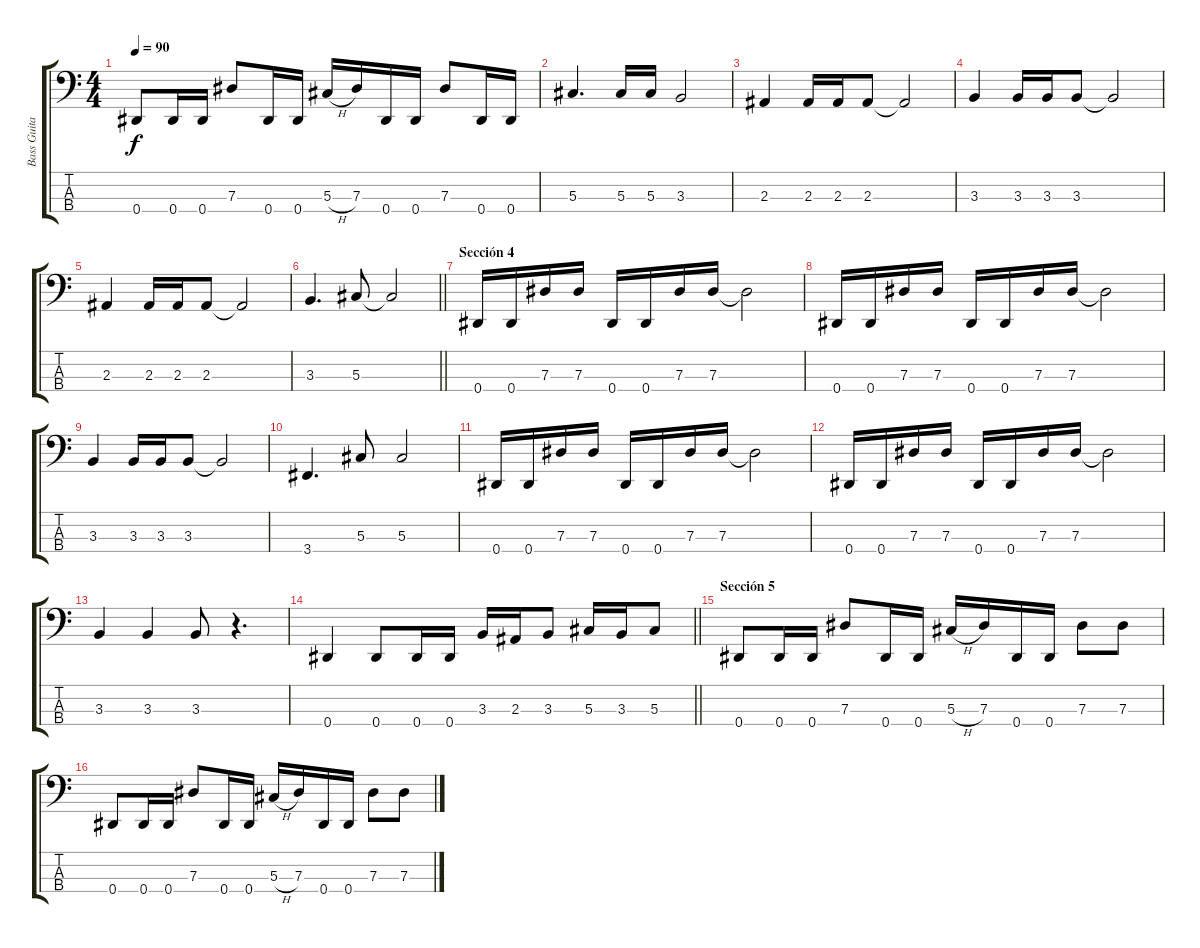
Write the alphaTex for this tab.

\track ("Bass Guitar" "Bass Guita") {instrument electricbassfinger}
\staff {score tabs}
\tuning (Gb2 Db2 Ab1 Eb1) {hide}
\ts (4 4)
\tempo 90
\clef f4
\ks c
0.4.8{dy f} 0.4.16 0.4.16 7.3.8 0.4.16 0.4.16 5.3{h}.16 7.3.16 0.4.16 0.4.16 7.3.8 0.4.16 0.4.16 |
5.3.4{d} 5.3.16 5.3.16 3.3.2 |
2.3.4 2.3.16 2.3.16 2.3.8 2.3{t}.2 |
3.3.4 3.3.16 3.3.16 3.3.8 3.3{t}.2 |
2.3.4 2.3.16 2.3.16 2.3.8 2.3{t}.2 |
\barLineRight lightlight
3.3.4{d} 5.3.8 5.3{t}.2 |
\section ("" "Sección 4")
0.4.16 0.4.16 7.3.16 7.3.16 0.4.16 0.4.16 7.3.16 7.3.16 7.3{t}.2 |
0.4.16 0.4.16 7.3.16 7.3.16 0.4.16 0.4.16 7.3.16 7.3.16 7.3{t}.2 |
3.3.4 3.3.16 3.3.16 3.3.8 3.3{t}.2 |
3.4.4{d} 5.3.8 5.3.2 |
0.4.16 0.4.16 7.3.16 7.3.16 0.4.16 0.4.16 7.3.16 7.3.16 7.3{t}.2 |
0.4.16 0.4.16 7.3.16 7.3.16 0.4.16 0.4.16 7.3.16 7.3.16 7.3{t}.2 |
3.3.4 3.3.4 3.3.8 r.4{d} |
\barLineRight lightlight
0.4.4 0.4.8 0.4.16 0.4.16 3.3.16 2.3.16 3.3.8 5.3.16 3.3.16 5.3.8 |
\section ("" "Sección 5")
0.4.8 0.4.16 0.4.16 7.3.8 0.4.16 0.4.16 5.3{h}.16 7.3.16 0.4.16 0.4.16 7.3.8 7.3.8 |
0.4.8 0.4.16 0.4.16 7.3.8 0.4.16 0.4.16 5.3{h}.16 7.3.16 0.4.16 0.4.16 7.3.8 7.3.8
